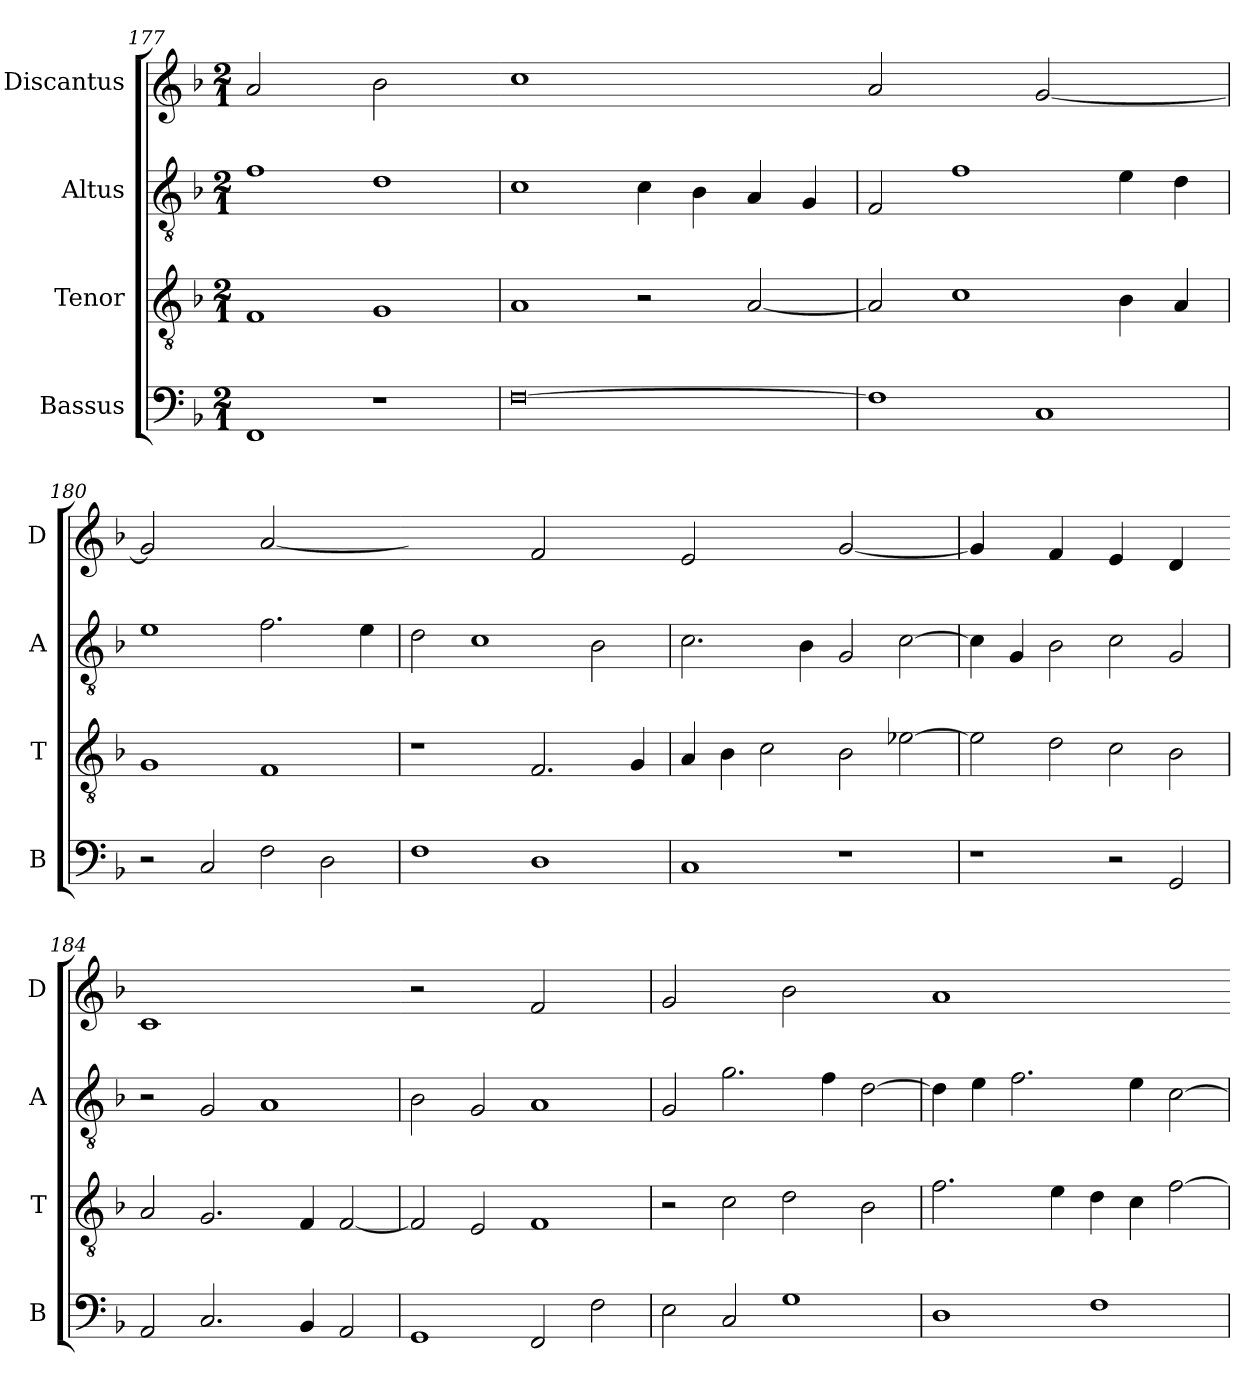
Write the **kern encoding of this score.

**kern	**kern	**kern	**kern
*part4	*part3	*part2	*part1
*staff4	*staff3	*staff2	*staff1
*I"Bassus	*I"Tenor	*I"Altus	*I"Discantus
*I'B	*I'T	*I'A	*I'D
*clefF4	*clefGv2	*clefGv2	*clefG2
*k[b-]	*k[b-]	*k[b-]	*k[b-]
*M2/1	*M2/1	*M2/1	*M2/1
=177	=177	=177	=177
!	!	!	!LO:N:vis=2
1FF	1F	1f	1a
!	!	!	!LO:N:vis=2
1r	1G	1d	1b-
=178	=178	=178	=178-
!	!	!	!LO:N:vis=1
[0F	1A	1c	0cc
.	2r	4c\	.
.	.	4B-\	.
.	[2A/	4A/	.
.	.	4G/	.
=179	=179	=179	=179-
!	!	!	!LO:N:vis=2
1F]	2A/]	2F/	1a
.	1c	1f	.
!	!	!	!LO:N:vis=2
1C	.	.	[1g
.	4B-\	4e\	.
.	4A/	4d\	.
=180	=180	=180	=180
!	!	!	!LO:N:vis=2
2r	1G	1e	1g]
2C/	.	.	.
!	!	!	!LO:N:vis=2
2F\	1F	2.f\	[1a
2D\	.	.	.
.	.	4e\	.
=181	=181	=181	=181-
!	!	!	!LO:N:vis=2
1F	1r	2d\	1ayy]
.	.	1c	.
!	!	!	!LO:N:vis=2
1D	2.F/	.	1f
.	.	2B-\	.
.	4G/	.	.
=182	=182	=182	=182-
!	!	!	!LO:N:vis=2
1C	4A/	2.c\	1e
.	4B-\	.	.
.	2c\	.	.
.	.	4B-\	.
!	!	!	!LO:N:vis=2
1r	2B-\	2G/	[1g
.	[2e-X\	[2c\	.
=183	=183	=183	=183
!	!	!	!LO:N:vis=4
1r	2e-\]	4c\]	2g/]
.	.	4G/	.
!	!	!	!LO:N:vis=4
.	2d\	2B-\	2f/
!	!	!	!LO:N:vis=4
2r	2c\	2c\	2e/
!	!	!	!LO:N:vis=4
2GG/	2B-\	2G/	2d/
=184	=184	=184	=184-
!	!	!	!LO:N:vis=1
2AA/	2A/	2r	0c
2.C/	2.G/	2G/	.
.	.	1A	.
4BB-/	4F/	.	.
2AA/	[2F/	.	.
=185	=185	=185	=185-
!	!	!	!LO:N:vis=2
1GG	2F/]	2B-\	1r
.	2E/	2G/	.
!	!	!	!LO:N:vis=2
2FF/	1F	1A	1f
2F\	.	.	.
=186	=186	=186	=186
!	!	!	!LO:N:vis=2
2E\	2r	2G/	1g
2C/	2c\	2.g\	.
!	!	!	!LO:N:vis=2
1G	2d\	.	1b-
.	.	4f\	.
.	2B-\	[2d\	.
=187	=187	=187	=187-
!	!	!	!LO:N:vis=1
1D	2.f\	4d\]	0a
.	.	4e\	.
.	.	2.f\	.
.	4e\	.	.
1F	4d\	.	.
.	4c\	4e\	.
.	[2f\	[2c\	.
=	=	=	=-
*-	*-	*-	*-
